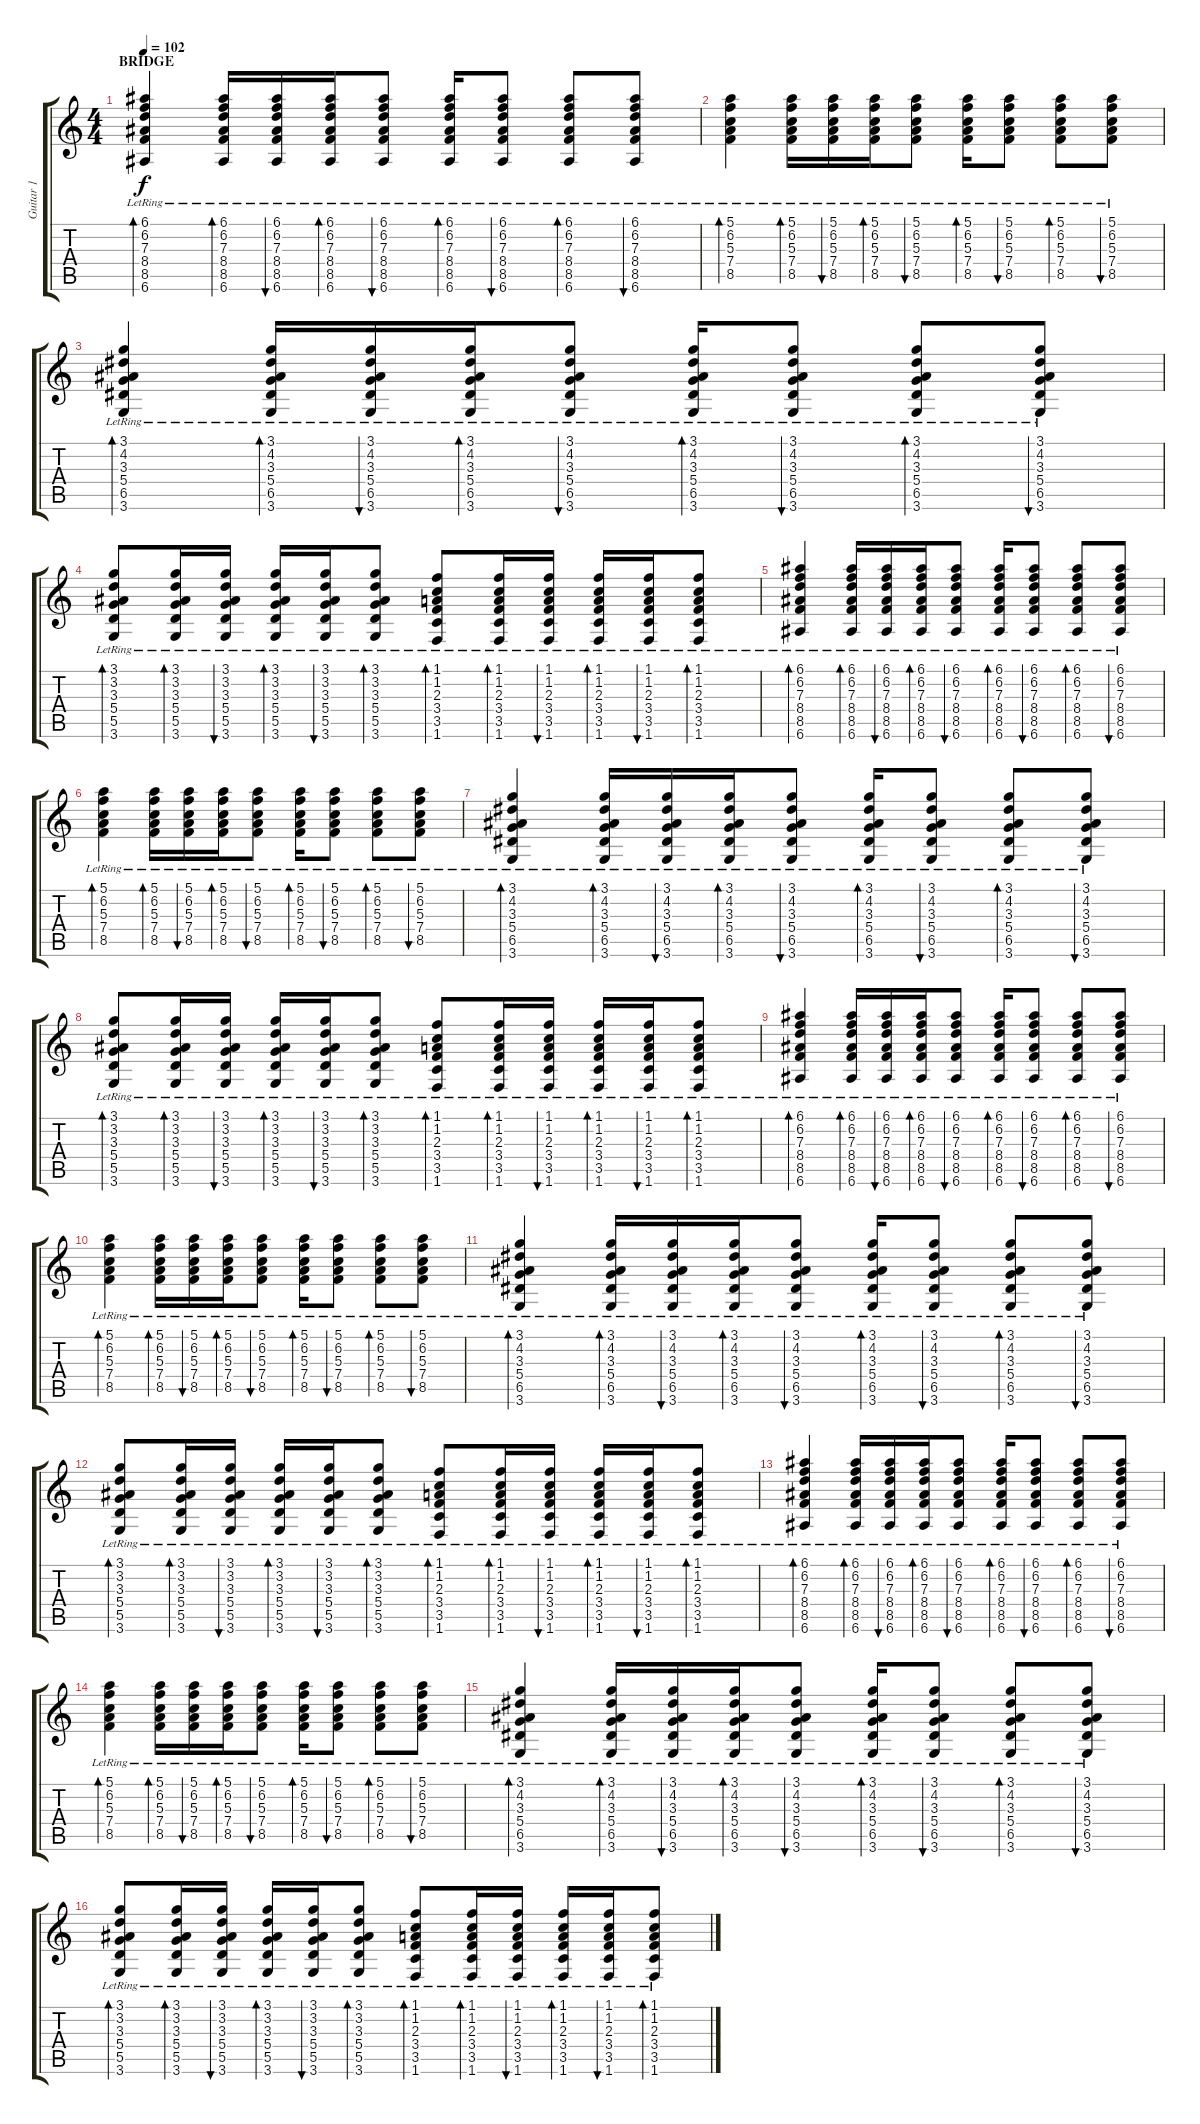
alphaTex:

\track ("Guitar 1" "Guitar 1") {instrument acousticguitarsteel}
\staff {score tabs}
\tuning (E4 B3 G3 D3 A2 E2) {hide}
\ts (4 4)
\section ("" "BRIDGE")
\tempo 102
\clef g2
\ks c
(6.1{lr} 6.2{lr} 7.3{lr} 8.4{lr} 8.5{lr} 6.6{lr}).4{bd 120 dy f} (6.1{lr} 6.2{lr} 7.3{lr} 8.4{lr} 8.5{lr} 6.6{lr}).16{bd 30} (6.1{lr} 6.2{lr} 7.3{lr} 8.4{lr} 8.5{lr} 6.6{lr}).16{bu 30} (6.1{lr} 6.2{lr} 7.3{lr} 8.4{lr} 8.5{lr} 6.6{lr}).16{bd 30} (6.1{lr} 6.2{lr} 7.3{lr} 8.4{lr} 8.5{lr} 6.6{lr}).8{bu 30} (6.1{lr} 6.2{lr} 7.3{lr} 8.4{lr} 8.5{lr} 6.6{lr}).16{bd 60} (6.1{lr} 6.2{lr} 7.3{lr} 8.4{lr} 8.5{lr} 6.6{lr}).8{bu 60} (6.1{lr} 6.2{lr} 7.3{lr} 8.4{lr} 8.5{lr} 6.6{lr}).8{bd 60} (6.1{lr} 6.2{lr} 7.3{lr} 8.4{lr} 8.5{lr} 6.6{lr}).8{bu 60} |
(5.1{lr} 6.2{lr} 5.3{lr} 7.4{lr} 8.5{lr}).4{bd 120} (5.1{lr} 6.2{lr} 5.3{lr} 7.4{lr} 8.5{lr}).16{bd 30} (5.1{lr} 6.2{lr} 5.3{lr} 7.4{lr} 8.5{lr}).16{bu 30} (5.1{lr} 6.2{lr} 5.3{lr} 7.4{lr} 8.5{lr}).16{bd 30} (5.1{lr} 6.2{lr} 5.3{lr} 7.4{lr} 8.5{lr}).8{bu 30} (5.1{lr} 6.2{lr} 5.3{lr} 7.4{lr} 8.5{lr}).16{bd 60} (5.1{lr} 6.2{lr} 5.3{lr} 7.4{lr} 8.5{lr}).8{bu 60} (5.1{lr} 6.2{lr} 5.3{lr} 7.4{lr} 8.5{lr}).8{bd 60} (5.1{lr} 6.2{lr} 5.3{lr} 7.4{lr} 8.5{lr}).8{bu 60} |
(3.1{lr} 4.2{lr} 3.3{lr} 5.4{lr} 6.5{lr} 3.6{lr}).4{bd 120} (3.1{lr} 4.2{lr} 3.3{lr} 5.4{lr} 6.5{lr} 3.6{lr}).16{bd 30} (3.1{lr} 4.2{lr} 3.3{lr} 5.4{lr} 6.5{lr} 3.6{lr}).16{bu 30} (3.1{lr} 4.2{lr} 3.3{lr} 5.4{lr} 6.5{lr} 3.6{lr}).16{bd 30} (3.1{lr} 4.2{lr} 3.3{lr} 5.4{lr} 6.5{lr} 3.6{lr}).8{bu 30} (3.1{lr} 4.2{lr} 3.3{lr} 5.4{lr} 6.5{lr} 3.6{lr}).16{bd 60} (3.1{lr} 4.2{lr} 3.3{lr} 5.4{lr} 6.5{lr} 3.6{lr}).8{bu 60} (3.1{lr} 4.2{lr} 3.3{lr} 5.4{lr} 6.5{lr} 3.6{lr}).8{bd 60} (3.1{lr} 4.2{lr} 3.3{lr} 5.4{lr} 6.5{lr} 3.6{lr}).8{bu 60} |
(3.1{lr} 3.2{lr} 3.3{lr} 5.4{lr} 5.5{lr} 3.6{lr}).8{bd 60} (3.1{lr} 3.2{lr} 3.3{lr} 5.4{lr} 5.5{lr} 3.6{lr}).16{bd 30} (3.1{lr} 3.2{lr} 3.3{lr} 5.4{lr} 5.5{lr} 3.6{lr}).16{bu 30} (3.1{lr} 3.2{lr} 3.3{lr} 5.4{lr} 5.5{lr} 3.6{lr}).16{bd 30} (3.1{lr} 3.2{lr} 3.3{lr} 5.4{lr} 5.5{lr} 3.6{lr}).16{bu 30} (3.1{lr} 3.2{lr} 3.3{lr} 5.4{lr} 5.5{lr} 3.6{lr}).8{bd 30} (1.1{lr} 1.2{lr} 2.3{lr} 3.4{lr} 3.5{lr} 1.6{lr}).8{bd 60} (1.1{lr} 1.2{lr} 2.3{lr} 3.4{lr} 3.5{lr} 1.6{lr}).16{bd 60} (1.1{lr} 1.2{lr} 2.3{lr} 3.4{lr} 3.5{lr} 1.6{lr}).16{bu 60} (1.1{lr} 1.2{lr} 2.3{lr} 3.4{lr} 3.5{lr} 1.6{lr}).16{bd 60} (1.1{lr} 1.2{lr} 2.3{lr} 3.4{lr} 3.5{lr} 1.6{lr}).16{bu 60} (1.1{lr} 1.2{lr} 2.3{lr} 3.4{lr} 3.5{lr} 1.6{lr}).8{bd 60} |
(6.1{lr} 6.2{lr} 7.3{lr} 8.4{lr} 8.5{lr} 6.6{lr}).4{bd 120} (6.1{lr} 6.2{lr} 7.3{lr} 8.4{lr} 8.5{lr} 6.6{lr}).16{bd 30} (6.1{lr} 6.2{lr} 7.3{lr} 8.4{lr} 8.5{lr} 6.6{lr}).16{bu 30} (6.1{lr} 6.2{lr} 7.3{lr} 8.4{lr} 8.5{lr} 6.6{lr}).16{bd 30} (6.1{lr} 6.2{lr} 7.3{lr} 8.4{lr} 8.5{lr} 6.6{lr}).8{bu 30} (6.1{lr} 6.2{lr} 7.3{lr} 8.4{lr} 8.5{lr} 6.6{lr}).16{bd 60} (6.1{lr} 6.2{lr} 7.3{lr} 8.4{lr} 8.5{lr} 6.6{lr}).8{bu 60} (6.1{lr} 6.2{lr} 7.3{lr} 8.4{lr} 8.5{lr} 6.6{lr}).8{bd 60} (6.1{lr} 6.2{lr} 7.3{lr} 8.4{lr} 8.5{lr} 6.6{lr}).8{bu 60} |
(5.1{lr} 6.2{lr} 5.3{lr} 7.4{lr} 8.5{lr}).4{bd 120} (5.1{lr} 6.2{lr} 5.3{lr} 7.4{lr} 8.5{lr}).16{bd 30} (5.1{lr} 6.2{lr} 5.3{lr} 7.4{lr} 8.5{lr}).16{bu 30} (5.1{lr} 6.2{lr} 5.3{lr} 7.4{lr} 8.5{lr}).16{bd 30} (5.1{lr} 6.2{lr} 5.3{lr} 7.4{lr} 8.5{lr}).8{bu 30} (5.1{lr} 6.2{lr} 5.3{lr} 7.4{lr} 8.5{lr}).16{bd 60} (5.1{lr} 6.2{lr} 5.3{lr} 7.4{lr} 8.5{lr}).8{bu 60} (5.1{lr} 6.2{lr} 5.3{lr} 7.4{lr} 8.5{lr}).8{bd 60} (5.1{lr} 6.2{lr} 5.3{lr} 7.4{lr} 8.5{lr}).8{bu 60} |
(3.1{lr} 4.2{lr} 3.3{lr} 5.4{lr} 6.5{lr} 3.6{lr}).4{bd 120} (3.1{lr} 4.2{lr} 3.3{lr} 5.4{lr} 6.5{lr} 3.6{lr}).16{bd 30} (3.1{lr} 4.2{lr} 3.3{lr} 5.4{lr} 6.5{lr} 3.6{lr}).16{bu 30} (3.1{lr} 4.2{lr} 3.3{lr} 5.4{lr} 6.5{lr} 3.6{lr}).16{bd 30} (3.1{lr} 4.2{lr} 3.3{lr} 5.4{lr} 6.5{lr} 3.6{lr}).8{bu 30} (3.1{lr} 4.2{lr} 3.3{lr} 5.4{lr} 6.5{lr} 3.6{lr}).16{bd 60} (3.1{lr} 4.2{lr} 3.3{lr} 5.4{lr} 6.5{lr} 3.6{lr}).8{bu 60} (3.1{lr} 4.2{lr} 3.3{lr} 5.4{lr} 6.5{lr} 3.6{lr}).8{bd 60} (3.1{lr} 4.2{lr} 3.3{lr} 5.4{lr} 6.5{lr} 3.6{lr}).8{bu 60} |
(3.1{lr} 3.2{lr} 3.3{lr} 5.4{lr} 5.5{lr} 3.6{lr}).8{bd 60} (3.1{lr} 3.2{lr} 3.3{lr} 5.4{lr} 5.5{lr} 3.6{lr}).16{bd 30} (3.1{lr} 3.2{lr} 3.3{lr} 5.4{lr} 5.5{lr} 3.6{lr}).16{bu 30} (3.1{lr} 3.2{lr} 3.3{lr} 5.4{lr} 5.5{lr} 3.6{lr}).16{bd 30} (3.1{lr} 3.2{lr} 3.3{lr} 5.4{lr} 5.5{lr} 3.6{lr}).16{bu 30} (3.1{lr} 3.2{lr} 3.3{lr} 5.4{lr} 5.5{lr} 3.6{lr}).8{bd 30} (1.1{lr} 1.2{lr} 2.3{lr} 3.4{lr} 3.5{lr} 1.6{lr}).8{bd 60} (1.1{lr} 1.2{lr} 2.3{lr} 3.4{lr} 3.5{lr} 1.6{lr}).16{bd 60} (1.1{lr} 1.2{lr} 2.3{lr} 3.4{lr} 3.5{lr} 1.6{lr}).16{bu 60} (1.1{lr} 1.2{lr} 2.3{lr} 3.4{lr} 3.5{lr} 1.6{lr}).16{bd 60} (1.1{lr} 1.2{lr} 2.3{lr} 3.4{lr} 3.5{lr} 1.6{lr}).16{bu 60} (1.1{lr} 1.2{lr} 2.3{lr} 3.4{lr} 3.5{lr} 1.6{lr}).8{bd 60} |
(6.1{lr} 6.2{lr} 7.3{lr} 8.4{lr} 8.5{lr} 6.6{lr}).4{bd 120} (6.1{lr} 6.2{lr} 7.3{lr} 8.4{lr} 8.5{lr} 6.6{lr}).16{bd 30} (6.1{lr} 6.2{lr} 7.3{lr} 8.4{lr} 8.5{lr} 6.6{lr}).16{bu 30} (6.1{lr} 6.2{lr} 7.3{lr} 8.4{lr} 8.5{lr} 6.6{lr}).16{bd 30} (6.1{lr} 6.2{lr} 7.3{lr} 8.4{lr} 8.5{lr} 6.6{lr}).8{bu 30} (6.1{lr} 6.2{lr} 7.3{lr} 8.4{lr} 8.5{lr} 6.6{lr}).16{bd 60} (6.1{lr} 6.2{lr} 7.3{lr} 8.4{lr} 8.5{lr} 6.6{lr}).8{bu 60} (6.1{lr} 6.2{lr} 7.3{lr} 8.4{lr} 8.5{lr} 6.6{lr}).8{bd 60} (6.1{lr} 6.2{lr} 7.3{lr} 8.4{lr} 8.5{lr} 6.6{lr}).8{bu 60} |
(5.1{lr} 6.2{lr} 5.3{lr} 7.4{lr} 8.5{lr}).4{bd 120} (5.1{lr} 6.2{lr} 5.3{lr} 7.4{lr} 8.5{lr}).16{bd 30} (5.1{lr} 6.2{lr} 5.3{lr} 7.4{lr} 8.5{lr}).16{bu 30} (5.1{lr} 6.2{lr} 5.3{lr} 7.4{lr} 8.5{lr}).16{bd 30} (5.1{lr} 6.2{lr} 5.3{lr} 7.4{lr} 8.5{lr}).8{bu 30} (5.1{lr} 6.2{lr} 5.3{lr} 7.4{lr} 8.5{lr}).16{bd 60} (5.1{lr} 6.2{lr} 5.3{lr} 7.4{lr} 8.5{lr}).8{bu 60} (5.1{lr} 6.2{lr} 5.3{lr} 7.4{lr} 8.5{lr}).8{bd 60} (5.1{lr} 6.2{lr} 5.3{lr} 7.4{lr} 8.5{lr}).8{bu 60} |
(3.1{lr} 4.2{lr} 3.3{lr} 5.4{lr} 6.5{lr} 3.6{lr}).4{bd 120} (3.1{lr} 4.2{lr} 3.3{lr} 5.4{lr} 6.5{lr} 3.6{lr}).16{bd 30} (3.1{lr} 4.2{lr} 3.3{lr} 5.4{lr} 6.5{lr} 3.6{lr}).16{bu 30} (3.1{lr} 4.2{lr} 3.3{lr} 5.4{lr} 6.5{lr} 3.6{lr}).16{bd 30} (3.1{lr} 4.2{lr} 3.3{lr} 5.4{lr} 6.5{lr} 3.6{lr}).8{bu 30} (3.1{lr} 4.2{lr} 3.3{lr} 5.4{lr} 6.5{lr} 3.6{lr}).16{bd 60} (3.1{lr} 4.2{lr} 3.3{lr} 5.4{lr} 6.5{lr} 3.6{lr}).8{bu 60} (3.1{lr} 4.2{lr} 3.3{lr} 5.4{lr} 6.5{lr} 3.6{lr}).8{bd 60} (3.1{lr} 4.2{lr} 3.3{lr} 5.4{lr} 6.5{lr} 3.6{lr}).8{bu 60} |
(3.1{lr} 3.2{lr} 3.3{lr} 5.4{lr} 5.5{lr} 3.6{lr}).8{bd 60} (3.1{lr} 3.2{lr} 3.3{lr} 5.4{lr} 5.5{lr} 3.6{lr}).16{bd 30} (3.1{lr} 3.2{lr} 3.3{lr} 5.4{lr} 5.5{lr} 3.6{lr}).16{bu 30} (3.1{lr} 3.2{lr} 3.3{lr} 5.4{lr} 5.5{lr} 3.6{lr}).16{bd 30} (3.1{lr} 3.2{lr} 3.3{lr} 5.4{lr} 5.5{lr} 3.6{lr}).16{bu 30} (3.1{lr} 3.2{lr} 3.3{lr} 5.4{lr} 5.5{lr} 3.6{lr}).8{bd 30} (1.1{lr} 1.2{lr} 2.3{lr} 3.4{lr} 3.5{lr} 1.6{lr}).8{bd 60} (1.1{lr} 1.2{lr} 2.3{lr} 3.4{lr} 3.5{lr} 1.6{lr}).16{bd 60} (1.1{lr} 1.2{lr} 2.3{lr} 3.4{lr} 3.5{lr} 1.6{lr}).16{bu 60} (1.1{lr} 1.2{lr} 2.3{lr} 3.4{lr} 3.5{lr} 1.6{lr}).16{bd 60} (1.1{lr} 1.2{lr} 2.3{lr} 3.4{lr} 3.5{lr} 1.6{lr}).16{bu 60} (1.1{lr} 1.2{lr} 2.3{lr} 3.4{lr} 3.5{lr} 1.6{lr}).8{bd 60} |
(6.1{lr} 6.2{lr} 7.3{lr} 8.4{lr} 8.5{lr} 6.6{lr}).4{bd 120} (6.1{lr} 6.2{lr} 7.3{lr} 8.4{lr} 8.5{lr} 6.6{lr}).16{bd 30} (6.1{lr} 6.2{lr} 7.3{lr} 8.4{lr} 8.5{lr} 6.6{lr}).16{bu 30} (6.1{lr} 6.2{lr} 7.3{lr} 8.4{lr} 8.5{lr} 6.6{lr}).16{bd 30} (6.1{lr} 6.2{lr} 7.3{lr} 8.4{lr} 8.5{lr} 6.6{lr}).8{bu 30} (6.1{lr} 6.2{lr} 7.3{lr} 8.4{lr} 8.5{lr} 6.6{lr}).16{bd 60} (6.1{lr} 6.2{lr} 7.3{lr} 8.4{lr} 8.5{lr} 6.6{lr}).8{bu 60} (6.1{lr} 6.2{lr} 7.3{lr} 8.4{lr} 8.5{lr} 6.6{lr}).8{bd 60} (6.1{lr} 6.2{lr} 7.3{lr} 8.4{lr} 8.5{lr} 6.6{lr}).8{bu 60} |
(5.1{lr} 6.2{lr} 5.3{lr} 7.4{lr} 8.5{lr}).4{bd 120} (5.1{lr} 6.2{lr} 5.3{lr} 7.4{lr} 8.5{lr}).16{bd 30} (5.1{lr} 6.2{lr} 5.3{lr} 7.4{lr} 8.5{lr}).16{bu 30} (5.1{lr} 6.2{lr} 5.3{lr} 7.4{lr} 8.5{lr}).16{bd 30} (5.1{lr} 6.2{lr} 5.3{lr} 7.4{lr} 8.5{lr}).8{bu 30} (5.1{lr} 6.2{lr} 5.3{lr} 7.4{lr} 8.5{lr}).16{bd 60} (5.1{lr} 6.2{lr} 5.3{lr} 7.4{lr} 8.5{lr}).8{bu 60} (5.1{lr} 6.2{lr} 5.3{lr} 7.4{lr} 8.5{lr}).8{bd 60} (5.1{lr} 6.2{lr} 5.3{lr} 7.4{lr} 8.5{lr}).8{bu 60} |
(3.1{lr} 4.2{lr} 3.3{lr} 5.4{lr} 6.5{lr} 3.6{lr}).4{bd 120} (3.1{lr} 4.2{lr} 3.3{lr} 5.4{lr} 6.5{lr} 3.6{lr}).16{bd 30} (3.1{lr} 4.2{lr} 3.3{lr} 5.4{lr} 6.5{lr} 3.6{lr}).16{bu 30} (3.1{lr} 4.2{lr} 3.3{lr} 5.4{lr} 6.5{lr} 3.6{lr}).16{bd 30} (3.1{lr} 4.2{lr} 3.3{lr} 5.4{lr} 6.5{lr} 3.6{lr}).8{bu 30} (3.1{lr} 4.2{lr} 3.3{lr} 5.4{lr} 6.5{lr} 3.6{lr}).16{bd 60} (3.1{lr} 4.2{lr} 3.3{lr} 5.4{lr} 6.5{lr} 3.6{lr}).8{bu 60} (3.1{lr} 4.2{lr} 3.3{lr} 5.4{lr} 6.5{lr} 3.6{lr}).8{bd 60} (3.1{lr} 4.2{lr} 3.3{lr} 5.4{lr} 6.5{lr} 3.6{lr}).8{bu 60} |
(3.1{lr} 3.2{lr} 3.3{lr} 5.4{lr} 5.5{lr} 3.6{lr}).8{bd 60} (3.1{lr} 3.2{lr} 3.3{lr} 5.4{lr} 5.5{lr} 3.6{lr}).16{bd 30} (3.1{lr} 3.2{lr} 3.3{lr} 5.4{lr} 5.5{lr} 3.6{lr}).16{bu 30} (3.1{lr} 3.2{lr} 3.3{lr} 5.4{lr} 5.5{lr} 3.6{lr}).16{bd 30} (3.1{lr} 3.2{lr} 3.3{lr} 5.4{lr} 5.5{lr} 3.6{lr}).16{bu 30} (3.1{lr} 3.2{lr} 3.3{lr} 5.4{lr} 5.5{lr} 3.6{lr}).8{bd 30} (1.1{lr} 1.2{lr} 2.3{lr} 3.4{lr} 3.5{lr} 1.6{lr}).8{bd 60} (1.1{lr} 1.2{lr} 2.3{lr} 3.4{lr} 3.5{lr} 1.6{lr}).16{bd 60} (1.1{lr} 1.2{lr} 2.3{lr} 3.4{lr} 3.5{lr} 1.6{lr}).16{bu 60} (1.1{lr} 1.2{lr} 2.3{lr} 3.4{lr} 3.5{lr} 1.6{lr}).16{bd 60} (1.1{lr} 1.2{lr} 2.3{lr} 3.4{lr} 3.5{lr} 1.6{lr}).16{bu 60} (1.1{lr} 1.2{lr} 2.3{lr} 3.4{lr} 3.5{lr} 1.6{lr}).8{bd 60}
